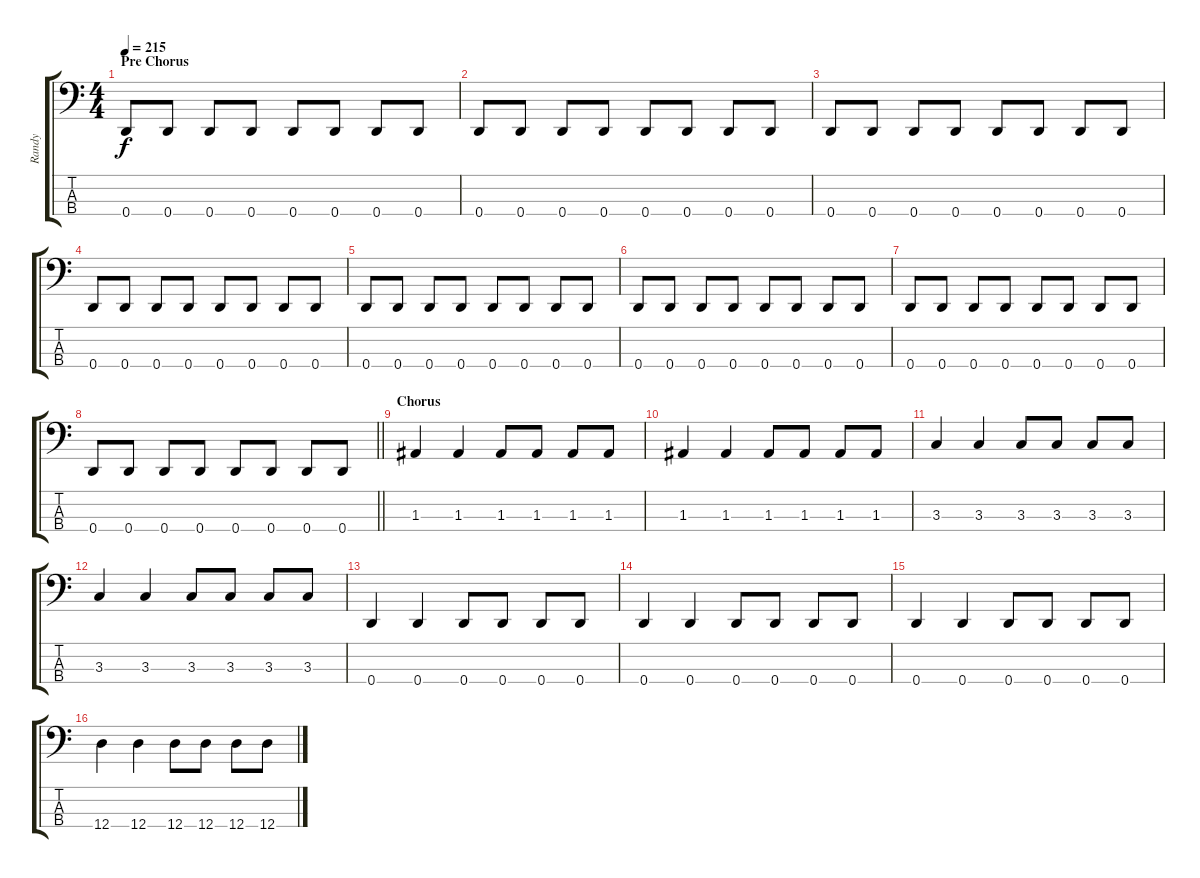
\track ("Randy" "Randy") {instrument electricbasspick}
\staff {score tabs}
\tuning (G2 D2 A1 D1) {hide}
\ts (4 4)
\section ("" "Pre Chorus")
\tempo 215
\clef f4
\ks c
0.4.8{dy f} 0.4.8 0.4.8 0.4.8 0.4.8 0.4.8 0.4.8 0.4.8 |
0.4.8 0.4.8 0.4.8 0.4.8 0.4.8 0.4.8 0.4.8 0.4.8 |
0.4.8 0.4.8 0.4.8 0.4.8 0.4.8 0.4.8 0.4.8 0.4.8 |
0.4.8 0.4.8 0.4.8 0.4.8 0.4.8 0.4.8 0.4.8 0.4.8 |
0.4.8 0.4.8 0.4.8 0.4.8 0.4.8 0.4.8 0.4.8 0.4.8 |
0.4.8 0.4.8 0.4.8 0.4.8 0.4.8 0.4.8 0.4.8 0.4.8 |
0.4.8 0.4.8 0.4.8 0.4.8 0.4.8 0.4.8 0.4.8 0.4.8 |
\barLineRight lightlight
0.4.8 0.4.8 0.4.8 0.4.8 0.4.8 0.4.8 0.4.8 0.4.8 |
\section ("" "Chorus")
1.3.4 1.3.4 1.3.8 1.3.8 1.3.8 1.3.8 |
1.3.4 1.3.4 1.3.8 1.3.8 1.3.8 1.3.8 |
3.3.4 3.3.4 3.3.8 3.3.8 3.3.8 3.3.8 |
3.3.4 3.3.4 3.3.8 3.3.8 3.3.8 3.3.8 |
0.4.4 0.4.4 0.4.8 0.4.8 0.4.8 0.4.8 |
0.4.4 0.4.4 0.4.8 0.4.8 0.4.8 0.4.8 |
0.4.4 0.4.4 0.4.8 0.4.8 0.4.8 0.4.8 |
12.4.4 12.4.4 12.4.8 12.4.8 12.4.8 12.4.8
